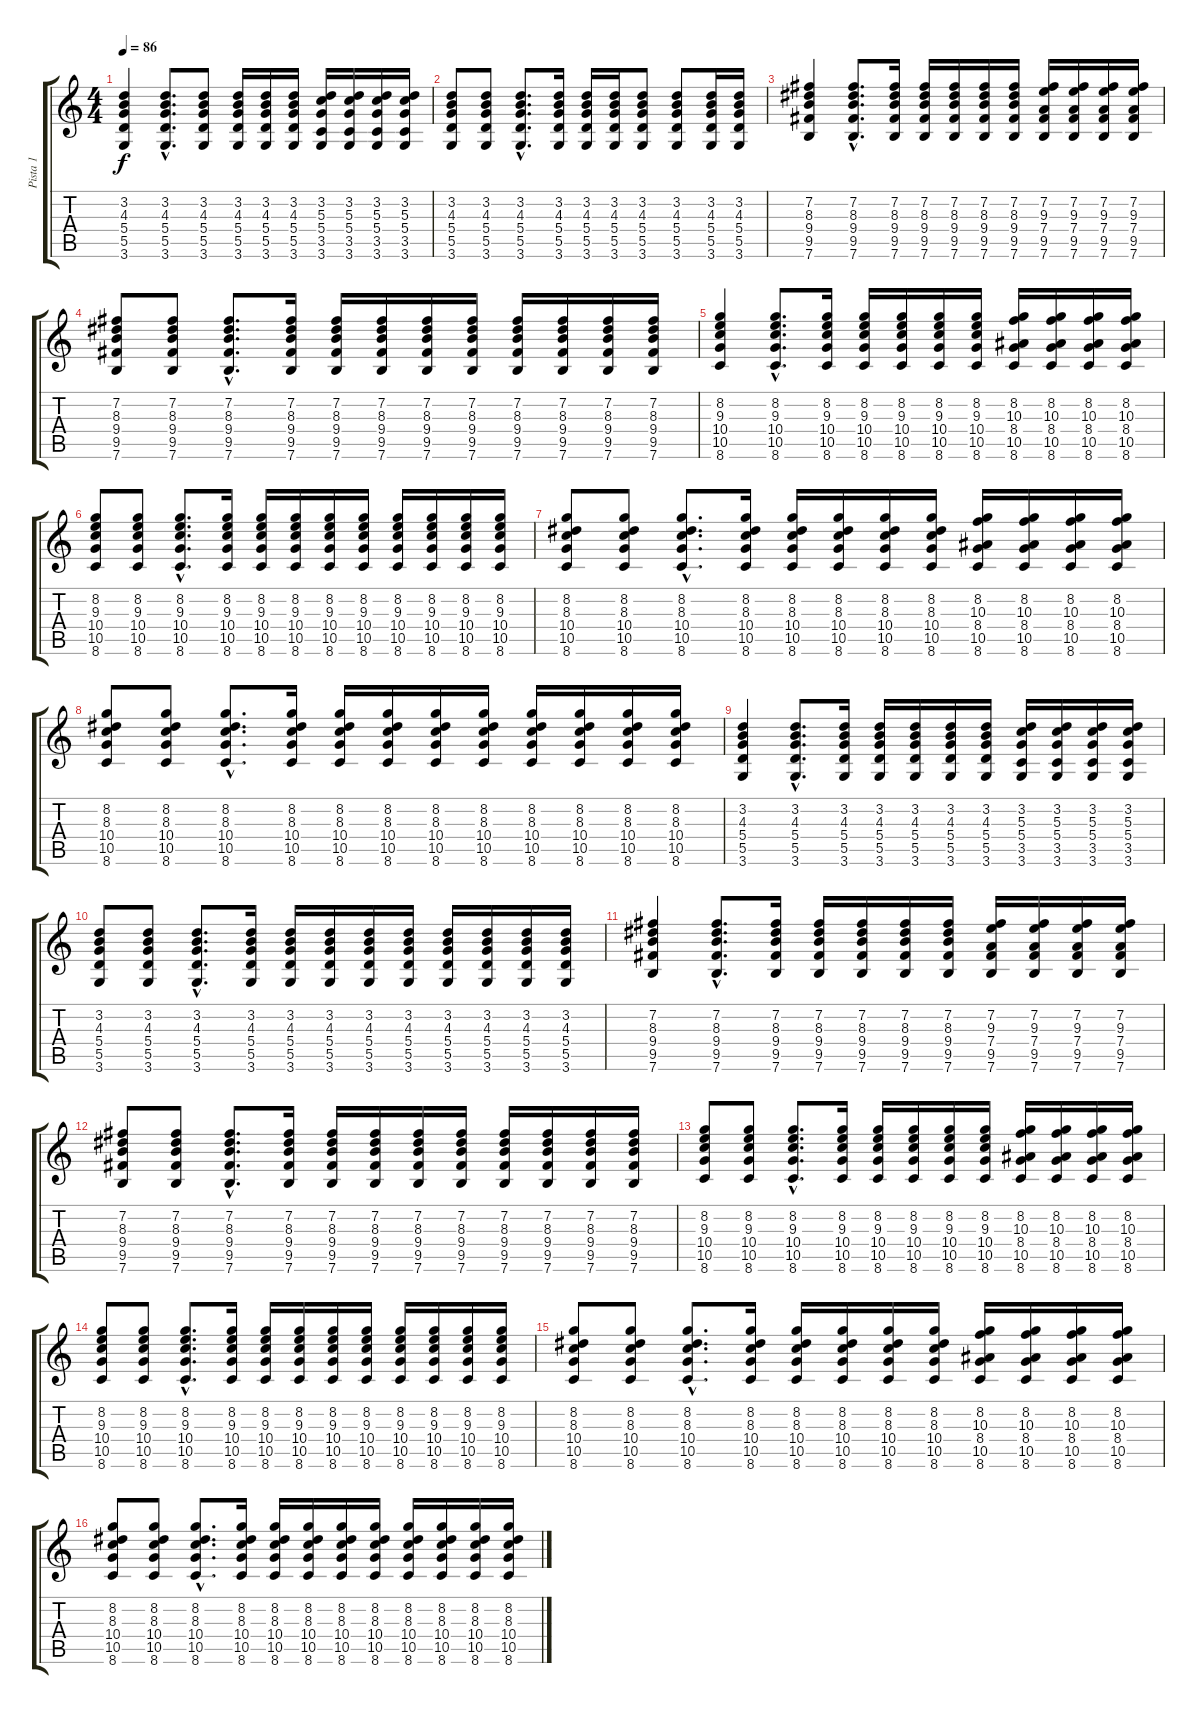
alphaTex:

\track ("Pista 1" "Pista 1") {instrument acousticguitarsteel}
\staff {score tabs}
\tuning (E4 B3 G3 D3 A2 E2) {hide}
\ts (4 4)
\tempo 86
\clef g2
\ks c
(3.2 4.3 5.4 5.5 3.6).4{dy f} (3.2{hac} 4.3{hac} 5.4{hac} 5.5{hac} 3.6{hac}).8{d} (3.2 4.3 5.4 5.5 3.6).8 (3.2 4.3 5.4 5.5 3.6).16 (3.2 4.3 5.4 5.5 3.6).16 (3.2 4.3 5.4 5.5 3.6).16 (3.2 5.3 5.4 3.5 3.6).16 (3.2 5.3 5.4 3.5 3.6).16 (3.2 5.3 5.4 3.5 3.6).16 (3.2 5.3 5.4 3.5 3.6).16 |
(3.2 4.3 5.4 5.5 3.6).8 (3.2 4.3 5.4 5.5 3.6).8 (3.2{hac} 4.3{hac} 5.4{hac} 5.5{hac} 3.6{hac}).8{d} (3.2 4.3 5.4 5.5 3.6).16 (3.2 4.3 5.4 5.5 3.6).16 (3.2 4.3 5.4 5.5 3.6).16 (3.2 4.3 5.4 5.5 3.6).8 (3.2 4.3 5.4 5.5 3.6).8 (3.2 4.3 5.4 5.5 3.6).16 (3.2 4.3 5.4 5.5 3.6).16 |
(7.2 8.3 9.4 9.5 7.6).4 (7.2{hac} 8.3{hac} 9.4{hac} 9.5{hac} 7.6{hac}).8{d} (7.2 8.3 9.4 9.5 7.6).16 (7.2 8.3 9.4 9.5 7.6).16 (7.2 8.3 9.4 9.5 7.6).16 (7.2 8.3 9.4 9.5 7.6).16 (7.2 8.3 9.4 9.5 7.6).16 (7.2 9.3 7.4 9.5 7.6).16 (7.2 9.3 7.4 9.5 7.6).16 (7.2 9.3 7.4 9.5 7.6).16 (7.2 9.3 7.4 9.5 7.6).16 |
(7.2 8.3 9.4 9.5 7.6).8 (7.2 8.3 9.4 9.5 7.6).8 (7.2{hac} 8.3{hac} 9.4{hac} 9.5{hac} 7.6{hac}).8{d} (7.2 8.3 9.4 9.5 7.6).16 (7.2 8.3 9.4 9.5 7.6).16 (7.2 8.3 9.4 9.5 7.6).16 (7.2 8.3 9.4 9.5 7.6).16 (7.2 8.3 9.4 9.5 7.6).16 (7.2 8.3 9.4 9.5 7.6).16 (7.2 8.3 9.4 9.5 7.6).16 (7.2 8.3 9.4 9.5 7.6).16 (7.2 8.3 9.4 9.5 7.6).16 |
(8.2 9.3 10.4 10.5 8.6).4 (8.2{hac} 9.3{hac} 10.4{hac} 10.5{hac} 8.6{hac}).8{d} (8.2 9.3 10.4 10.5 8.6).16 (8.2 9.3 10.4 10.5 8.6).16 (8.2 9.3 10.4 10.5 8.6).16 (8.2 9.3 10.4 10.5 8.6).16 (8.2 9.3 10.4 10.5 8.6).16 (8.2 10.3 8.4 10.5 8.6).16 (8.2 10.3 8.4 10.5 8.6).16 (8.2 10.3 8.4 10.5 8.6).16 (8.2 10.3 8.4 10.5 8.6).16 |
(8.2 9.3 10.4 10.5 8.6).8 (8.2 9.3 10.4 10.5 8.6).8 (8.2{hac} 9.3{hac} 10.4{hac} 10.5{hac} 8.6{hac}).8{d} (8.2 9.3 10.4 10.5 8.6).16 (8.2 9.3 10.4 10.5 8.6).16 (8.2 9.3 10.4 10.5 8.6).16 (8.2 9.3 10.4 10.5 8.6).16 (8.2 9.3 10.4 10.5 8.6).16 (8.2 9.3 10.4 10.5 8.6).16 (8.2 9.3 10.4 10.5 8.6).16 (8.2 9.3 10.4 10.5 8.6).16 (8.2 9.3 10.4 10.5 8.6).16 |
(8.2 8.3 10.4 10.5 8.6).8 (8.2 8.3 10.4 10.5 8.6).8 (8.2{hac} 8.3{hac} 10.4{hac} 10.5{hac} 8.6{hac}).8{d} (8.2 8.3 10.4 10.5 8.6).16 (8.2 8.3 10.4 10.5 8.6).16 (8.2 8.3 10.4 10.5 8.6).16 (8.2 8.3 10.4 10.5 8.6).16 (8.2 8.3 10.4 10.5 8.6).16 (8.2 10.3 8.4 10.5 8.6).16 (8.2 10.3 8.4 10.5 8.6).16 (8.2 10.3 8.4 10.5 8.6).16 (8.2 10.3 8.4 10.5 8.6).16 |
(8.2 8.3 10.4 10.5 8.6).8 (8.2 8.3 10.4 10.5 8.6).8 (8.2{hac} 8.3{hac} 10.4{hac} 10.5{hac} 8.6{hac}).8{d} (8.2 8.3 10.4 10.5 8.6).16 (8.2 8.3 10.4 10.5 8.6).16 (8.2 8.3 10.4 10.5 8.6).16 (8.2 8.3 10.4 10.5 8.6).16 (8.2 8.3 10.4 10.5 8.6).16 (8.2 8.3 10.4 10.5 8.6).16 (8.2 8.3 10.4 10.5 8.6).16 (8.2 8.3 10.4 10.5 8.6).16 (8.2 8.3 10.4 10.5 8.6).16 |
(3.2 4.3 5.4 5.5 3.6).4 (3.2{hac} 4.3{hac} 5.4{hac} 5.5{hac} 3.6{hac}).8{d} (3.2 4.3 5.4 5.5 3.6).16 (3.2 4.3 5.4 5.5 3.6).16 (3.2 4.3 5.4 5.5 3.6).16 (3.2 4.3 5.4 5.5 3.6).16 (3.2 4.3 5.4 5.5 3.6).16 (3.2 5.3 5.4 3.5 3.6).16 (3.2 5.3 5.4 3.5 3.6).16 (3.2 5.3 5.4 3.5 3.6).16 (3.2 5.3 5.4 3.5 3.6).16 |
(3.2 4.3 5.4 5.5 3.6).8 (3.2 4.3 5.4 5.5 3.6).8 (3.2{hac} 4.3{hac} 5.4{hac} 5.5{hac} 3.6{hac}).8{d} (3.2 4.3 5.4 5.5 3.6).16 (3.2 4.3 5.4 5.5 3.6).16 (3.2 4.3 5.4 5.5 3.6).16 (3.2 4.3 5.4 5.5 3.6).16 (3.2 4.3 5.4 5.5 3.6).16 (3.2 4.3 5.4 5.5 3.6).16 (3.2 4.3 5.4 5.5 3.6).16 (3.2 4.3 5.4 5.5 3.6).16 (3.2 4.3 5.4 5.5 3.6).16 |
(7.2 8.3 9.4 9.5 7.6).4 (7.2{hac} 8.3{hac} 9.4{hac} 9.5{hac} 7.6{hac}).8{d} (7.2 8.3 9.4 9.5 7.6).16 (7.2 8.3 9.4 9.5 7.6).16 (7.2 8.3 9.4 9.5 7.6).16 (7.2 8.3 9.4 9.5 7.6).16 (7.2 8.3 9.4 9.5 7.6).16 (7.2 9.3 7.4 9.5 7.6).16 (7.2 9.3 7.4 9.5 7.6).16 (7.2 9.3 7.4 9.5 7.6).16 (7.2 9.3 7.4 9.5 7.6).16 |
(7.2 8.3 9.4 9.5 7.6).8 (7.2 8.3 9.4 9.5 7.6).8 (7.2{hac} 8.3{hac} 9.4{hac} 9.5{hac} 7.6{hac}).8{d} (7.2 8.3 9.4 9.5 7.6).16 (7.2 8.3 9.4 9.5 7.6).16 (7.2 8.3 9.4 9.5 7.6).16 (7.2 8.3 9.4 9.5 7.6).16 (7.2 8.3 9.4 9.5 7.6).16 (7.2 8.3 9.4 9.5 7.6).16 (7.2 8.3 9.4 9.5 7.6).16 (7.2 8.3 9.4 9.5 7.6).16 (7.2 8.3 9.4 9.5 7.6).16 |
(8.2 9.3 10.4 10.5 8.6).8 (8.2 9.3 10.4 10.5 8.6).8 (8.2{hac} 9.3{hac} 10.4{hac} 10.5{hac} 8.6{hac}).8{d} (8.2 9.3 10.4 10.5 8.6).16 (8.2 9.3 10.4 10.5 8.6).16 (8.2 9.3 10.4 10.5 8.6).16 (8.2 9.3 10.4 10.5 8.6).16 (8.2 9.3 10.4 10.5 8.6).16 (8.2 10.3 8.4 10.5 8.6).16 (8.2 10.3 8.4 10.5 8.6).16 (8.2 10.3 8.4 10.5 8.6).16 (8.2 10.3 8.4 10.5 8.6).16 |
(8.2 9.3 10.4 10.5 8.6).8 (8.2 9.3 10.4 10.5 8.6).8 (8.2{hac} 9.3{hac} 10.4{hac} 10.5{hac} 8.6{hac}).8{d} (8.2 9.3 10.4 10.5 8.6).16 (8.2 9.3 10.4 10.5 8.6).16 (8.2 9.3 10.4 10.5 8.6).16 (8.2 9.3 10.4 10.5 8.6).16 (8.2 9.3 10.4 10.5 8.6).16 (8.2 9.3 10.4 10.5 8.6).16 (8.2 9.3 10.4 10.5 8.6).16 (8.2 9.3 10.4 10.5 8.6).16 (8.2 9.3 10.4 10.5 8.6).16 |
(8.2 8.3 10.4 10.5 8.6).8 (8.2 8.3 10.4 10.5 8.6).8 (8.2{hac} 8.3{hac} 10.4{hac} 10.5{hac} 8.6{hac}).8{d} (8.2 8.3 10.4 10.5 8.6).16 (8.2 8.3 10.4 10.5 8.6).16 (8.2 8.3 10.4 10.5 8.6).16 (8.2 8.3 10.4 10.5 8.6).16 (8.2 8.3 10.4 10.5 8.6).16 (8.2 10.3 8.4 10.5 8.6).16 (8.2 10.3 8.4 10.5 8.6).16 (8.2 10.3 8.4 10.5 8.6).16 (8.2 10.3 8.4 10.5 8.6).16 |
(8.2 8.3 10.4 10.5 8.6).8 (8.2 8.3 10.4 10.5 8.6).8 (8.2{hac} 8.3{hac} 10.4{hac} 10.5{hac} 8.6{hac}).8{d} (8.2 8.3 10.4 10.5 8.6).16 (8.2 8.3 10.4 10.5 8.6).16 (8.2 8.3 10.4 10.5 8.6).16 (8.2 8.3 10.4 10.5 8.6).16 (8.2 8.3 10.4 10.5 8.6).16 (8.2 8.3 10.4 10.5 8.6).16 (8.2 8.3 10.4 10.5 8.6).16 (8.2 8.3 10.4 10.5 8.6).16 (8.2 8.3 10.4 10.5 8.6).16
